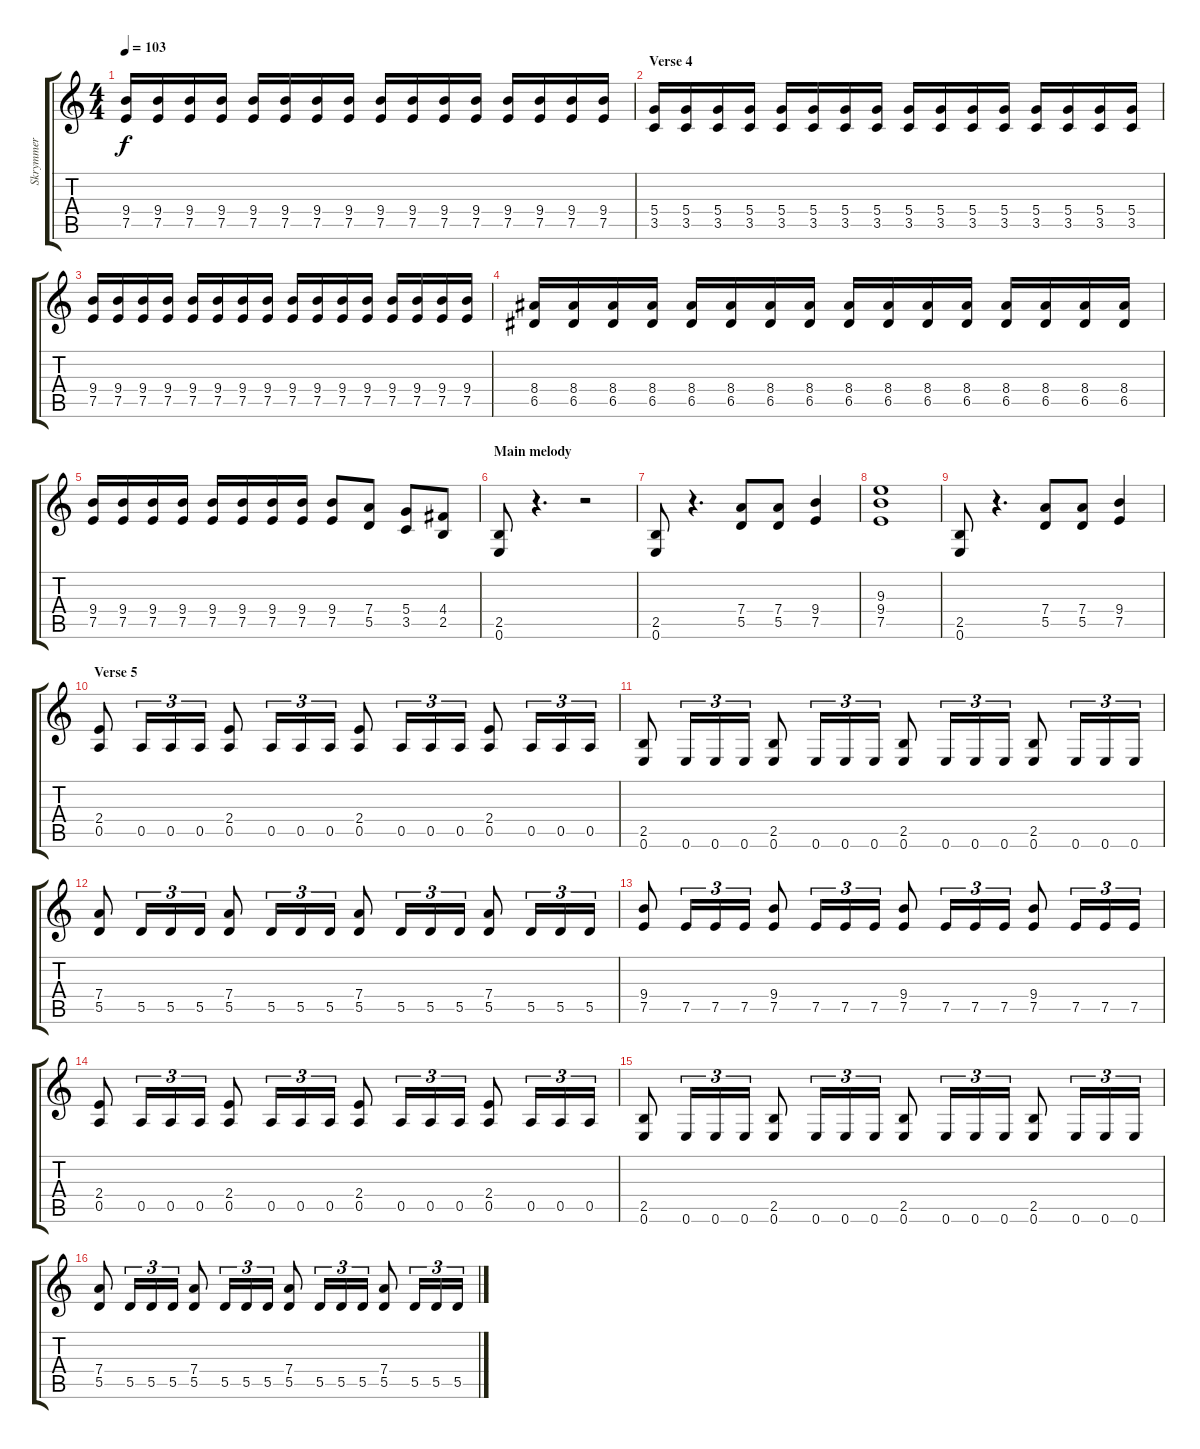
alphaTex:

\track ("Skrymmer" "Skrymmer") {instrument distortionguitar}
\staff {score tabs}
\tuning (E4 B3 G3 D3 A2 E2) {hide}
\ts (4 4)
\tempo 103
\clef g2
\ks c
(9.4 7.5).16{dy f} (9.4 7.5).16 (9.4 7.5).16 (9.4 7.5).16 (9.4 7.5).16 (9.4 7.5).16 (9.4 7.5).16 (9.4 7.5).16 (9.4 7.5).16 (9.4 7.5).16 (9.4 7.5).16 (9.4 7.5).16 (9.4 7.5).16 (9.4 7.5).16 (9.4 7.5).16 (9.4 7.5).16 |
\section ("" "Verse 4")
(5.4 3.5).16 (5.4 3.5).16 (5.4 3.5).16 (5.4 3.5).16 (5.4 3.5).16 (5.4 3.5).16 (5.4 3.5).16 (5.4 3.5).16 (5.4 3.5).16 (5.4 3.5).16 (5.4 3.5).16 (5.4 3.5).16 (5.4 3.5).16 (5.4 3.5).16 (5.4 3.5).16 (5.4 3.5).16 |
(9.4 7.5).16 (9.4 7.5).16 (9.4 7.5).16 (9.4 7.5).16 (9.4 7.5).16 (9.4 7.5).16 (9.4 7.5).16 (9.4 7.5).16 (9.4 7.5).16 (9.4 7.5).16 (9.4 7.5).16 (9.4 7.5).16 (9.4 7.5).16 (9.4 7.5).16 (9.4 7.5).16 (9.4 7.5).16 |
(8.4 6.5).16 (8.4 6.5).16 (8.4 6.5).16 (8.4 6.5).16 (8.4 6.5).16 (8.4 6.5).16 (8.4 6.5).16 (8.4 6.5).16 (8.4 6.5).16 (8.4 6.5).16 (8.4 6.5).16 (8.4 6.5).16 (8.4 6.5).16 (8.4 6.5).16 (8.4 6.5).16 (8.4 6.5).16 |
(9.4 7.5).16 (9.4 7.5).16 (9.4 7.5).16 (9.4 7.5).16 (9.4 7.5).16 (9.4 7.5).16 (9.4 7.5).16 (9.4 7.5).16 (9.4 7.5).8 (7.4 5.5).8 (5.4 3.5).8 (4.4 2.5).8 |
\section ("" "Main melody")
(2.5 0.6).8 r.4{d} r.2 |
(2.5 0.6).8 r.4{d} (7.4 5.5).8 (7.4 5.5).8 (9.4 7.5).4 |
(9.3 9.4 7.5).1{volume 10 instrument stringensemble1} |
(2.5 0.6).8 r.4{d} (7.4 5.5).8 (7.4 5.5).8 (9.4 7.5).4 |
\section ("" "Verse 5")
(2.4 0.5).8{volume 10 instrument distortionguitar} 0.5.16{tu (3 2)} 0.5.16{tu (3 2)} 0.5.16{tu (3 2)} (2.4 0.5).8 0.5.16{tu (3 2)} 0.5.16{tu (3 2)} 0.5.16{tu (3 2)} (2.4 0.5).8 0.5.16{tu (3 2)} 0.5.16{tu (3 2)} 0.5.16{tu (3 2)} (2.4 0.5).8 0.5.16{tu (3 2)} 0.5.16{tu (3 2)} 0.5.16{tu (3 2)} |
(2.5 0.6).8 0.6.16{tu (3 2)} 0.6.16{tu (3 2)} 0.6.16{tu (3 2)} (2.5 0.6).8 0.6.16{tu (3 2)} 0.6.16{tu (3 2)} 0.6.16{tu (3 2)} (2.5 0.6).8 0.6.16{tu (3 2)} 0.6.16{tu (3 2)} 0.6.16{tu (3 2)} (2.5 0.6).8 0.6.16{tu (3 2)} 0.6.16{tu (3 2)} 0.6.16{tu (3 2)} |
(7.4 5.5).8 5.5.16{tu (3 2)} 5.5.16{tu (3 2)} 5.5.16{tu (3 2)} (7.4 5.5).8 5.5.16{tu (3 2)} 5.5.16{tu (3 2)} 5.5.16{tu (3 2)} (7.4 5.5).8 5.5.16{tu (3 2)} 5.5.16{tu (3 2)} 5.5.16{tu (3 2)} (7.4 5.5).8 5.5.16{tu (3 2)} 5.5.16{tu (3 2)} 5.5.16{tu (3 2)} |
(9.4 7.5).8 7.5.16{tu (3 2)} 7.5.16{tu (3 2)} 7.5.16{tu (3 2)} (9.4 7.5).8 7.5.16{tu (3 2)} 7.5.16{tu (3 2)} 7.5.16{tu (3 2)} (9.4 7.5).8 7.5.16{tu (3 2)} 7.5.16{tu (3 2)} 7.5.16{tu (3 2)} (9.4 7.5).8 7.5.16{tu (3 2)} 7.5.16{tu (3 2)} 7.5.16{tu (3 2)} |
\section ("" "")
(2.4 0.5).8 0.5.16{tu (3 2)} 0.5.16{tu (3 2)} 0.5.16{tu (3 2)} (2.4 0.5).8 0.5.16{tu (3 2)} 0.5.16{tu (3 2)} 0.5.16{tu (3 2)} (2.4 0.5).8 0.5.16{tu (3 2)} 0.5.16{tu (3 2)} 0.5.16{tu (3 2)} (2.4 0.5).8 0.5.16{tu (3 2)} 0.5.16{tu (3 2)} 0.5.16{tu (3 2)} |
(2.5 0.6).8 0.6.16{tu (3 2)} 0.6.16{tu (3 2)} 0.6.16{tu (3 2)} (2.5 0.6).8 0.6.16{tu (3 2)} 0.6.16{tu (3 2)} 0.6.16{tu (3 2)} (2.5 0.6).8 0.6.16{tu (3 2)} 0.6.16{tu (3 2)} 0.6.16{tu (3 2)} (2.5 0.6).8 0.6.16{tu (3 2)} 0.6.16{tu (3 2)} 0.6.16{tu (3 2)} |
(7.4 5.5).8 5.5.16{tu (3 2)} 5.5.16{tu (3 2)} 5.5.16{tu (3 2)} (7.4 5.5).8 5.5.16{tu (3 2)} 5.5.16{tu (3 2)} 5.5.16{tu (3 2)} (7.4 5.5).8 5.5.16{tu (3 2)} 5.5.16{tu (3 2)} 5.5.16{tu (3 2)} (7.4 5.5).8 5.5.16{tu (3 2)} 5.5.16{tu (3 2)} 5.5.16{tu (3 2)}
